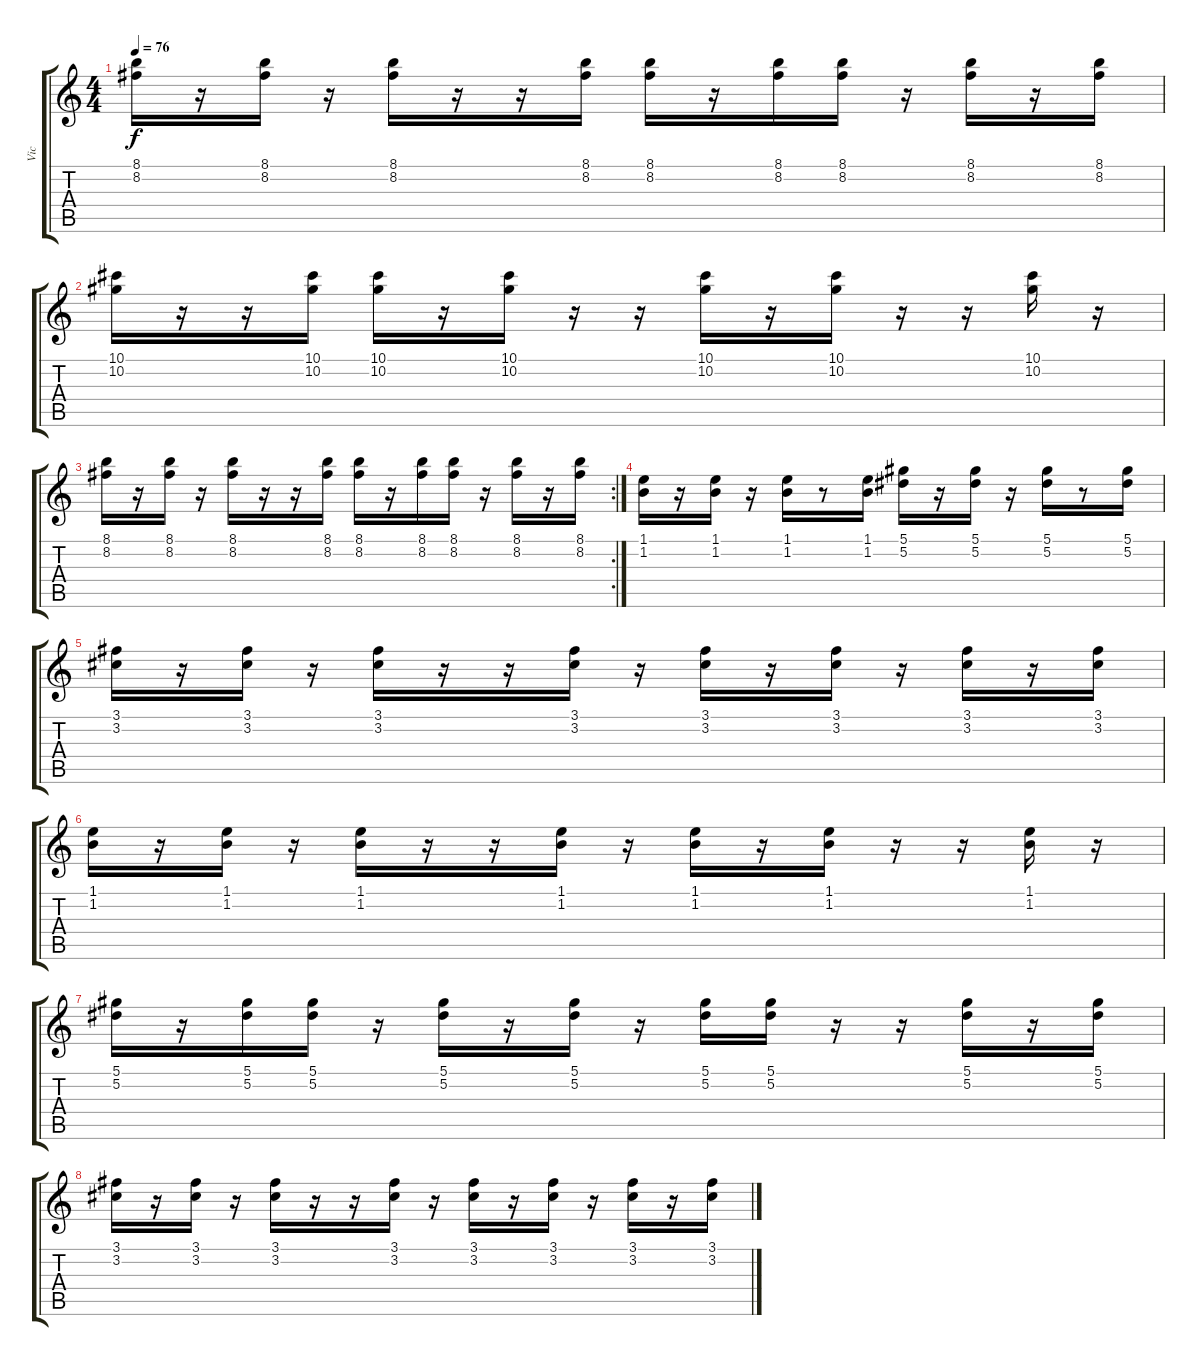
\track ("Vic" "Vic") {instrument distortionguitar}
\staff {score tabs}
\tuning (Eb4 Bb3 Gb3 Db3 Ab2 Eb2) {hide}
\ts (4 4)
\tempo 76
\clef g2
\ks c
(8.1 8.2).16{dy f} r.16 (8.1 8.2).16 r.16 (8.1 8.2).16 r.16 r.16 (8.1 8.2).16 (8.1 8.2).16 r.16 (8.1 8.2).16 (8.1 8.2).16 r.16 (8.1 8.2).16 r.16 (8.1 8.2).16 |
(10.1 10.2).16 r.16 r.16 (10.1 10.2).16 (10.1 10.2).16 r.16 (10.1 10.2).16 r.16 r.16 (10.1 10.2).16 r.16 (10.1 10.2).16 r.16 r.16 (10.1 10.2).16 r.16 |
\rc 2
(8.1 8.2).16 r.16 (8.1 8.2).16 r.16 (8.1 8.2).16 r.16 r.16 (8.1 8.2).16 (8.1 8.2).16 r.16 (8.1 8.2).16 (8.1 8.2).16 r.16 (8.1 8.2).16 r.16 (8.1 8.2).16 |
(1.1 1.2).16 r.16 (1.1 1.2).16 r.16 (1.1 1.2).16 r.8 (1.1 1.2).16 (5.1 5.2).16 r.16 (5.1 5.2).16 r.16 (5.1 5.2).16 r.8 (5.1 5.2).16 |
(3.1 3.2).16 r.16 (3.1 3.2).16 r.16 (3.1 3.2).16 r.16 r.16 (3.1 3.2).16 r.16 (3.1 3.2).16 r.16 (3.1 3.2).16 r.16 (3.1 3.2).16 r.16 (3.1 3.2).16 |
(1.1 1.2).16 r.16 (1.1 1.2).16 r.16 (1.1 1.2).16 r.16 r.16 (1.1 1.2).16 r.16 (1.1 1.2).16 r.16 (1.1 1.2).16 r.16 r.16 (1.1 1.2).16 r.16 |
(5.1 5.2).16 r.16 (5.1 5.2).16 (5.1 5.2).16 r.16 (5.1 5.2).16 r.16 (5.1 5.2).16 r.16 (5.1 5.2).16 (5.1 5.2).16 r.16 r.16 (5.1 5.2).16 r.16 (5.1 5.2).16 |
(3.1 3.2).16 r.16 (3.1 3.2).16 r.16 (3.1 3.2).16 r.16 r.16 (3.1 3.2).16 r.16 (3.1 3.2).16 r.16 (3.1 3.2).16 r.16 (3.1 3.2).16 r.16 (3.1 3.2).16
